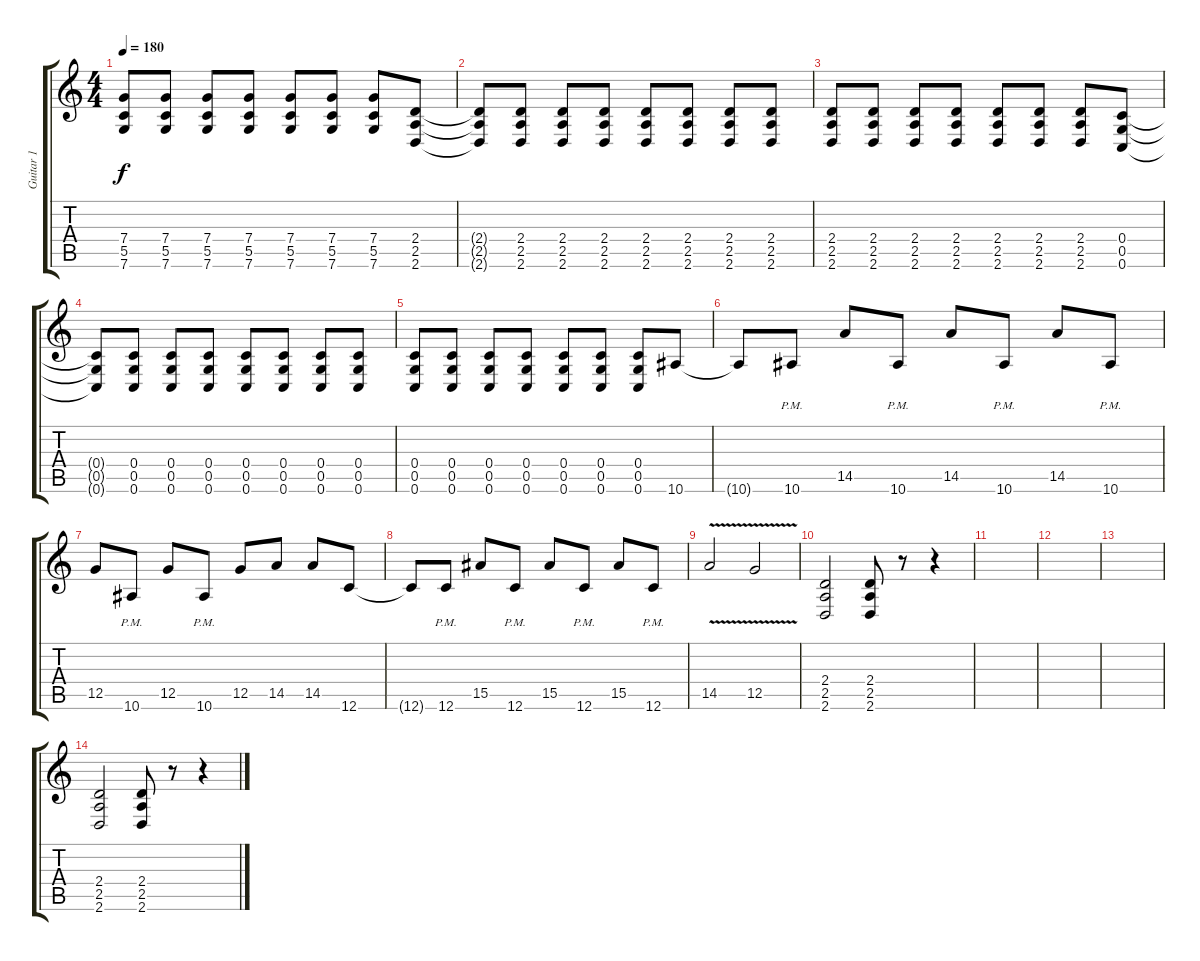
\track ("Guitar 1" "Guitar 1") {instrument distortionguitar}
\staff {score tabs}
\tuning (D4 A3 F3 C3 G2 C2) {hide}
\ts (4 4)
\tempo 180
\clef g2
\ks c
(7.4 5.5 7.6).8{dy f} (7.4 5.5 7.6).8 (7.4 5.5 7.6).8 (7.4 5.5 7.6).8 (7.4 5.5 7.6).8 (7.4 5.5 7.6).8 (7.4 5.5 7.6).8 (2.4 2.5 2.6).8 |
(2.4{t} 2.5{t} 2.6{t}).8 (2.4 2.5 2.6).8 (2.4 2.5 2.6).8 (2.4 2.5 2.6).8 (2.4 2.5 2.6).8 (2.4 2.5 2.6).8 (2.4 2.5 2.6).8 (2.4 2.5 2.6).8 |
(2.4 2.5 2.6).8 (2.4 2.5 2.6).8 (2.4 2.5 2.6).8 (2.4 2.5 2.6).8 (2.4 2.5 2.6).8 (2.4 2.5 2.6).8 (2.4 2.5 2.6).8 (0.4 0.5 0.6).8 |
(0.4{t} 0.5{t} 0.6{t}).8 (0.4 0.5 0.6).8 (0.4 0.5 0.6).8 (0.4 0.5 0.6).8 (0.4 0.5 0.6).8 (0.4 0.5 0.6).8 (0.4 0.5 0.6).8 (0.4 0.5 0.6).8 |
(0.4 0.5 0.6).8 (0.4 0.5 0.6).8 (0.4 0.5 0.6).8 (0.4 0.5 0.6).8 (0.4 0.5 0.6).8 (0.4 0.5 0.6).8 (0.4 0.5 0.6).8 10.6.8 |
10.6{t}.8 10.6{pm}.8 14.5.8 10.6{pm}.8 14.5.8 10.6{pm}.8 14.5.8 10.6{pm}.8 |
12.5.8 10.6{pm}.8 12.5.8 10.6{pm}.8 12.5.8 14.5.8 14.5.8 12.6.8 |
12.6{t}.8 12.6{pm}.8 15.5.8 12.6{pm}.8 15.5.8 12.6{pm}.8 15.5.8 12.6{pm}.8 |
14.5{v}.2 12.5{v}.2 |
(2.4 2.5 2.6).2 (2.4 2.5 2.6).8 r.8 r.4 |
|
|
|
(2.4 2.5 2.6).2 (2.4 2.5 2.6).8 r.8 r.4
